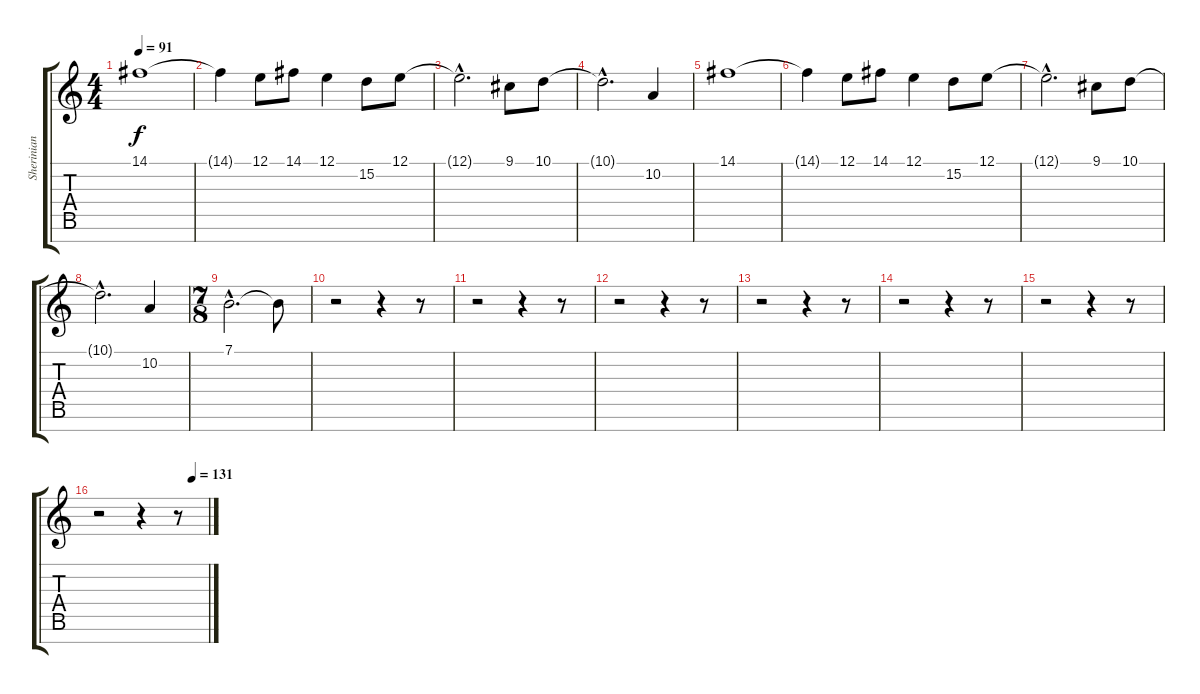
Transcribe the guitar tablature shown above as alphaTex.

\track ("Sherinian Keyboard & Organs" "Sherinian ") {instrument fx3crystal}
\staff {score tabs}
\tuning (E4 B3 G3 D3 A2 E2 B1) {hide}
\ts (4 4)
\tempo 91
\clef g2
\ks c
14.1.1{dy f} |
14.1{t}.4 12.1.8 14.1.8 12.1.4 15.2.8 12.1.8 |
12.1{hac t}.2{d} 9.1.8 10.1.8 |
10.1{hac t}.2{d} 10.2.4 |
14.1.1 |
14.1{t}.4 12.1.8 14.1.8 12.1.4 15.2.8 12.1.8 |
12.1{hac t}.2{d} 9.1.8 10.1.8 |
10.1{hac t}.2{d} 10.2.4 |
\ts (7 8)
7.1{hac}.2{d} 7.1{t}.8 |
r.2 r.4 r.8 |
r.2 r.4 r.8 |
r.2 r.4 r.8 |
r.2 r.4 r.8 |
r.2 r.4 r.8 |
r.2 r.4 r.8 |
\tempo (131 0.8571428571428571)
r.2 r.4 r.8
